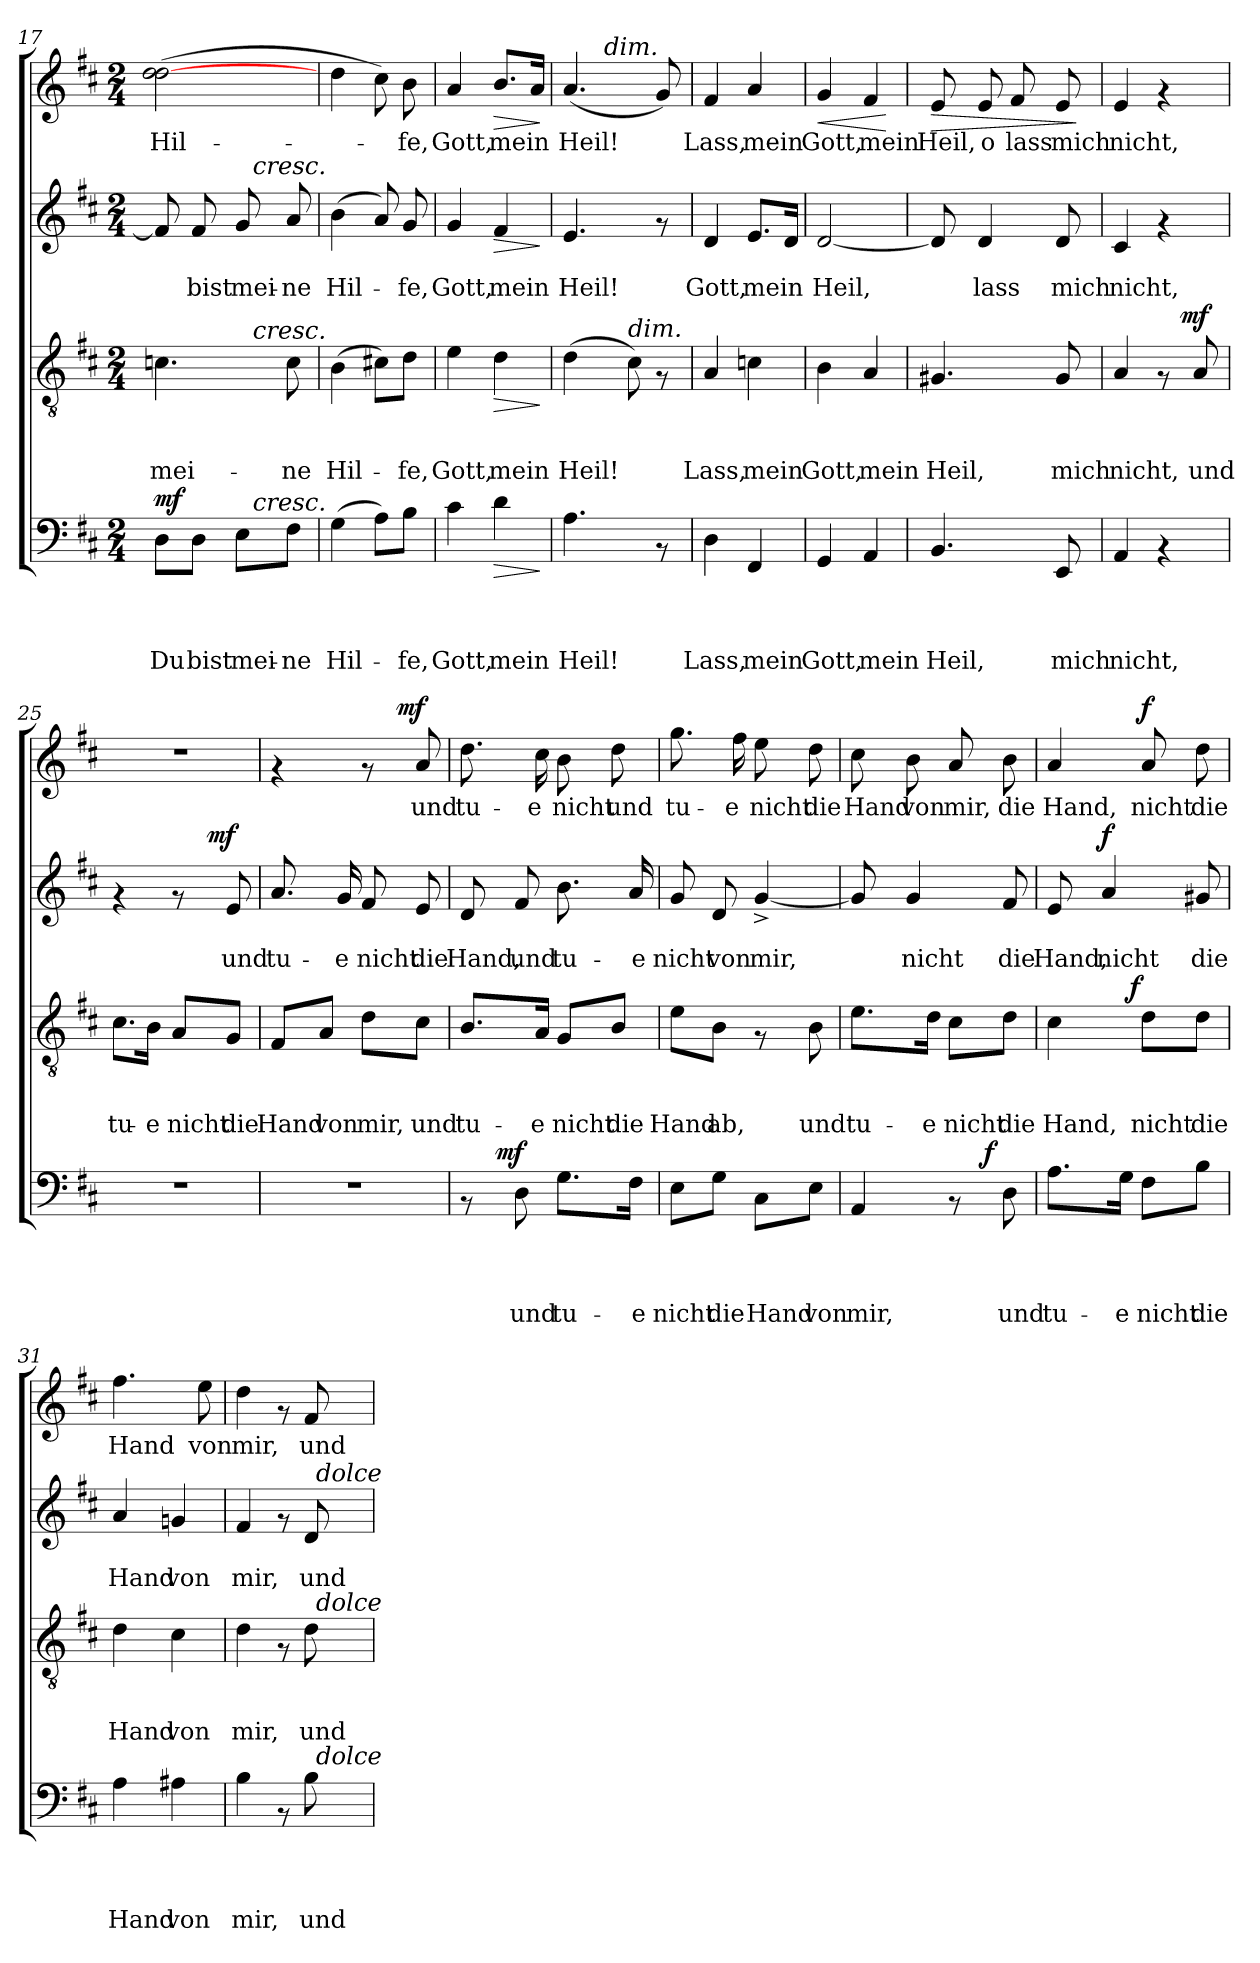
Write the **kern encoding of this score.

**kern	**text	**text	**text	**text	**dynam	**kern	**text	**text	**text	**dynam	**kern	**text	**text	**dynam	**kern	**text	**dynam
*part4	*part4	*part4	*part4	*part4	*part4	*part3	*part3	*part3	*part3	*part3	*part2	*part2	*part2	*part2	*part1	*part1	*part1
*staff4	*staff4	*staff4	*staff4	*staff4	*staff4	*staff3	*staff3	*staff3	*staff3	*staff3	*staff2	*staff2	*staff2	*staff2	*staff1	*staff1	*staff1
!!LO:PB:g=z
*clefF4	*	*	*	*	*	*clefGv2	*	*	*	*	*clefG2	*	*	*	*clefG2	*	*
*k[f#c#]	*	*	*	*	*	*k[f#c#]	*	*	*	*	*k[f#c#]	*	*	*	*k[f#c#]	*	*
*D:	*	*	*	*	*	*D:	*	*	*	*	*D:	*	*	*	*D:	*	*
*M2/4	*	*	*	*	*	*M2/4	*	*	*	*	*M2/4	*	*	*	*M2/4	*	*
=17	=17	=17	=17	=17	=17	=17	=17	=17	=17	=17	=17	=17	=17	=17	=17	=17	=17
!	!	!	!	!LO:LY:b	!LO:DY:a	!	!	!	!LO:LY:b	!	!	!	!	!	!	!LO:LY:b	!
*^	*	*	*	*	*	*^	*	*	*	*	*^	*	*	*	*	*	*
8D\L	4ryy	.	.	.	Du	mf	4.cn\	4ryy	.	.	mei-	.	8f#/]	4ryy	.	.	.	(>2dd\ [>2dd\	Hil-	.
!	!	!	!	!	!LO:LY:b	!	!	!	!	!	!	!	!	!	!	!LO:LY:b	!	!	!	!
8D\J	.	.	.	.	bist	.	.	.	.	.	.	.	8f#/	.	.	bist	.	.	.	.
!	!	!	!	!	!LO:LY:b	!	!	!	!	!	!	!	!	!	!	!LO:LY:b	!	!	!	!
8E\L	32ryy	.	.	.	mei-	.	.	32ryy	.	.	.	.	8g/	32ryy	.	mei-	.	.	.	.
!	!	!	!	!	!	!	!	!	!	!	!	!	!	!LO:TX:a:i:t=cresc.	!	!	!	!	!	!
!	!	!	!	!	!	!	!	!LO:TX:a:i:t=cresc.	!	!	!	!	!	!	!	!	!	!	!	!
!	!LO:TX:a:i:t=cresc.	!	!	!	!	!	!	!	!	!	!	!	!	!	!	!	!	!	!	!
.	8..ryy	.	.	.	.	.	.	8..ryy	.	.	.	.	.	8..ryy	.	.	.	.	.	.
!	!	!	!	!	!LO:LY:b	!	!	!	!	!	!LO:LY:b	!	!	!	!	!LO:LY:b	!	!	!	!
8F#\J	.	.	.	.	-ne	.	8c\	.	.	.	-ne	.	8a/	.	.	-ne	.	.	.	.
=18	=18	=18	=18	=18	=18	=18	=18	=18	=18	=18	=18	=18	=18	=18	=18	=18	=18	=18	=18	=18
!	!	!	!	!	!LO:LY:b	!	!	!	!	!	!LO:LY:b	!	!	!	!	!LO:LY:b	!	!	!	!
*v	*v	*	*	*	*	*	*	*	*	*	*	*	*v	*v	*	*	*	*	*	*
*	*	*	*	*	*	*v	*v	*	*	*	*	*	*	*	*	*	*	*
(>4G\	.	.	.	Hil-	.	(>4B\	.	.	Hil-	.	(>4b\	.	Hil-	.	4dd\	.	.
8A\L)	.	.	.	.	.	8c#X\L)	.	.	.	.	8a/)	.	.	.	8cc#\)	.	.
!	!	!	!	!LO:LY:b	!	!	!	!	!LO:LY:b	!	!	!	!LO:LY:b	!	!	!LO:LY:b	!
8B\J	.	.	.	-fe,	.	8d\J	.	.	-fe,	.	8g/	.	-fe,	.	8b\	-fe,	.
=19	=19	=19	=19	=19	=19	=19	=19	=19	=19	=19	=19	=19	=19	=19	=19	=19	=19
!	!	!	!	!LO:LY:b	!	!	!	!	!LO:LY:b	!	!	!	!LO:LY:b	!	!	!LO:LY:b	!
4c#\	.	.	.	Gott,	.	4e\	.	.	Gott,	.	4g/	.	Gott,	.	4a/	Gott,	.
!	!	!	!	!LO:LY:b	!LO:HP:b	!	!	!	!LO:LY:b	!LO:HP:b	!	!	!LO:LY:b	!LO:HP:b	!	!LO:LY:b	!LO:HP:b
4d\	.	.	.	mein	>	4d\	.	.	mein	>	4f#/	.	mein	>	8.b/L	mein	>
.	.	.	.	.	.	.	.	.	.	.	.	.	.	.	16a/Jk	.	.
.	.	.	.	.	]	.	.	.	.	]	.	.	.	]	.	.	]
=20	=20	=20	=20	=20	=20	=20	=20	=20	=20	=20	=20	=20	=20	=20	=20	=20	=20
!	!	!	!	!LO:LY:b	!	!	!	!	!LO:LY:b	!	!	!	!LO:LY:b	!	!	!LO:LY:b	!
*	*	*	*	*	*	*	*	*	*	*	*	*	*	*	*^	*	*
4.A\	.	.	.	Heil!	.	(>4d\	.	.	Heil!	.	4.e/	.	Heil!	.	(<4.a/	8ryy	Heil!	.
.	.	.	.	.	.	.	.	.	.	.	.	.	.	.	.	32ryy	.	.
!	!	!	!	!	!	!	!	!	!	!	!	!	!	!	!	!LO:TX:a:i:t=dim.	!	!
.	.	.	.	.	.	.	.	.	.	.	.	.	.	.	.	4ryy	.	.
!	!	!	!	!	!	!LO:TX:a:i:t=dim.	!	!	!	!	!	!	!	!	!	!	!	!
.	.	.	.	.	.	8c#\)	.	.	.	.	.	.	.	.	.	.	.	.
8rAA	.	.	.	.	.	8rF	.	.	.	.	8rf	.	.	.	8g/)	.	.	.
.	.	.	.	.	.	.	.	.	.	.	.	.	.	.	.	16.ryy	.	.
=21	=21	=21	=21	=21	=21	=21	=21	=21	=21	=21	=21	=21	=21	=21	=21	=21	=21	=21
!	!	!	!	!LO:LY:b	!	!	!	!	!LO:LY:b	!	!	!	!LO:LY:b	!	!	!	!LO:LY:b	!
*	*	*	*	*	*	*	*	*	*	*	*	*	*	*	*v	*v	*	*
4D\	.	.	.	Lass,	.	4A/	.	.	Lass,	.	4d/	.	Gott,	.	4f#/	Lass,	.
!	!	!	!	!LO:LY:b	!	!	!	!	!LO:LY:b	!	!	!	!LO:LY:b	!	!	!LO:LY:b	!
4FF#/	.	.	.	mein	.	4cn\	.	.	mein	.	8.e/L	.	mein	.	4a/	mein	.
.	.	.	.	.	.	.	.	.	.	.	16d/Jk	.	.	.	.	.	.
!!LO:LB:g=z
=22	=22	=22	=22	=22	=22	=22	=22	=22	=22	=22	=22	=22	=22	=22	=22	=22	=22
!	!	!	!	!LO:LY:b	!	!	!	!	!LO:LY:b	!	!	!	!LO:LY:b	!	!	!LO:LY:b	!LO:HP:b
4GG/	.	.	.	Gott,	.	4B\	.	.	Gott,	.	[<2d/	.	Heil,	.	4g/	Gott,	<
!	!	!	!	!LO:LY:b	!	!	!	!	!LO:LY:b	!	!	!	!	!	!	!LO:LY:b	!
4AA/	.	.	.	mein	.	4A/	.	.	mein	.	.	.	.	.	4f#/	mein	.
.	.	.	.	.	.	.	.	.	.	.	.	.	.	.	.	.	[
=23	=23	=23	=23	=23	=23	=23	=23	=23	=23	=23	=23	=23	=23	=23	=23	=23	=23
!	!	!	!	!LO:LY:b	!	!	!	!	!LO:LY:b	!	!	!	!	!	!	!LO:LY:b	!LO:HP:b
4.BB/	.	.	.	Heil,	.	4.G#X/	.	.	Heil,	.	8d/]	.	.	.	8e/	Heil,	>
!	!	!	!	!	!	!	!	!	!	!	!	!	!LO:LY:b	!	!	!LO:LY:b	!
.	.	.	.	.	.	.	.	.	.	.	4d/	.	lass	.	8e/	o	.
!	!	!	!	!	!	!	!	!	!	!	!	!	!	!	!	!LO:LY:b	!
.	.	.	.	.	.	.	.	.	.	.	.	.	.	.	8f#/	lass	.
!	!	!	!	!LO:LY:b	!	!	!	!	!LO:LY:b	!	!	!	!LO:LY:b	!	!	!LO:LY:b	!
8EE/	.	.	.	mich	.	8G#/	.	.	mich	.	8d/	.	mich	.	8e/	mich	.
.	.	.	.	.	.	.	.	.	.	.	.	.	.	.	.	.	]
=24	=24	=24	=24	=24	=24	=24	=24	=24	=24	=24	=24	=24	=24	=24	=24	=24	=24
!	!	!	!	!LO:LY:b	!	!	!	!	!LO:LY:b	!	!	!	!LO:LY:b	!	!	!LO:LY:b	!
*	*	*	*	*	*	*^	*	*	*	*	*	*	*	*	*	*	*
4AA/	.	.	.	nicht,	.	4A/	4ryy	.	.	nicht,	.	4c#/	.	nicht,	.	4e/	nicht,	.
4rAA	.	.	.	.	.	8rF	16.ryy	.	.	.	.	4rf	.	.	.	4rf	.	.
!	!	!	!	!	!	!	!	!	!	!	!LO:DY:a	!	!	!	!	!	!	!
.	.	.	.	.	.	.	8ryy	.	.	.	mf	.	.	.	.	.	.	.
!	!	!	!	!	!	!	!	!	!	!LO:LY:b	!	!	!	!	!	!	!	!
.	.	.	.	.	.	8A/	.	.	.	und	.	.	.	.	.	.	.	.
.	.	.	.	.	.	.	32ryy	.	.	.	.	.	.	.	.	.	.	.
=25	=25	=25	=25	=25	=25	=25	=25	=25	=25	=25	=25	=25	=25	=25	=25	=25	=25	=25
!	!	!	!	!	!	!	!	!	!	!LO:LY:b	!	!	!	!	!	!	!	!
*	*	*	*	*	*	*v	*v	*	*	*	*	*^	*	*	*	*	*	*
2r	.	.	.	.	.	8.c#\L	.	.	tu-	.	4rf	4ryy	.	.	.	2r	.	.
!	!	!	!	!	!	!	!	!	!LO:LY:b	!	!	!	!	!	!	!	!	!
.	.	.	.	.	.	16B\Jk	.	.	-e	.	.	.	.	.	.	.	.	.
!	!	!	!	!	!	!	!	!	!LO:LY:b	!	!	!	!	!	!	!	!	!
.	.	.	.	.	.	8A/L	.	.	nicht	.	8rf	16.ryy	.	.	.	.	.	.
!	!	!	!	!	!	!	!	!	!	!	!	!	!	!	!LO:DY:a	!	!	!
.	.	.	.	.	.	.	.	.	.	.	.	8ryy	.	.	mf	.	.	.
!	!	!	!	!	!	!	!	!	!LO:LY:b	!	!	!	!	!LO:LY:b	!	!	!	!
.	.	.	.	.	.	8G/J	.	.	die	.	8e/	.	.	und	.	.	.	.
.	.	.	.	.	.	.	.	.	.	.	.	32ryy	.	.	.	.	.	.
=26	=26	=26	=26	=26	=26	=26	=26	=26	=26	=26	=26	=26	=26	=26	=26	=26	=26	=26
!	!	!	!	!	!	!	!	!	!LO:LY:b	!	!	!	!	!LO:LY:b	!	!	!	!
*	*	*	*	*	*	*	*	*	*	*	*v	*v	*	*	*	*^	*	*
2r	.	.	.	.	.	8F#/L	.	.	Hand	.	8.a/	.	tu-	.	4rf	4ryy	.	.
!	!	!	!	!	!	!	!	!	!LO:LY:b	!	!	!	!	!	!	!	!	!
.	.	.	.	.	.	8A/J	.	.	von	.	.	.	.	.	.	.	.	.
!	!	!	!	!	!	!	!	!	!	!	!	!	!LO:LY:b	!	!	!	!	!
.	.	.	.	.	.	.	.	.	.	.	16g/	.	-e	.	.	.	.	.
!	!	!	!	!	!	!	!	!	!LO:LY:b	!	!	!	!LO:LY:b	!	!	!	!	!
.	.	.	.	.	.	8d\L	.	.	mir,	.	8f#/	.	nicht	.	8rf	16.ryy	.	.
!	!	!	!	!	!	!	!	!	!	!	!	!	!	!	!	!	!	!LO:DY:a
.	.	.	.	.	.	.	.	.	.	.	.	.	.	.	.	8ryy	.	mf
!	!	!	!	!	!	!	!	!	!LO:LY:b	!	!	!	!LO:LY:b	!	!	!	!LO:LY:b	!
.	.	.	.	.	.	8c#\J	.	.	und	.	8e/	.	die	.	8a/	.	und	.
.	.	.	.	.	.	.	.	.	.	.	.	.	.	.	.	32ryy	.	.
!!LO:PB:g=z
=27	=27	=27	=27	=27	=27	=27	=27	=27	=27	=27	=27	=27	=27	=27	=27	=27	=27	=27
!	!	!	!	!	!	!	!	!	!LO:LY:b	!	!	!	!LO:LY:b	!	!	!	!LO:LY:b	!
*^	*	*	*	*	*	*	*	*	*	*	*	*	*	*	*v	*v	*	*
8rAA	16.ryy	.	.	.	.	.	8.B/L	.	.	tu-	.	8d/	.	Hand,	.	8.dd\	tu-	.
!	!	!	!	!	!	!LO:DY:a	!	!	!	!	!	!	!	!	!	!	!	!
.	4ryy	.	.	.	.	mf	.	.	.	.	.	.	.	.	.	.	.	.
!	!	!	!	!	!LO:LY:b	!	!	!	!	!	!	!	!	!LO:LY:b	!	!	!	!
8D\	.	.	.	.	und	.	.	.	.	.	.	8f#/	.	und	.	.	.	.
!	!	!	!	!	!	!	!	!	!	!LO:LY:b	!	!	!	!	!	!	!LO:LY:b	!
.	.	.	.	.	.	.	16A/Jk	.	.	-e	.	.	.	.	.	16cc#\	-e	.
!	!	!	!	!	!LO:LY:b	!	!	!	!	!LO:LY:b	!	!	!	!LO:LY:b	!	!	!LO:LY:b	!
8.G\L	.	.	.	.	tu-	.	8G/L	.	.	nicht	.	8.b\	.	tu-	.	8b\	nicht	.
.	8ryy	.	.	.	.	.	.	.	.	.	.	.	.	.	.	.	.	.
!	!	!	!	!	!	!	!	!	!	!LO:LY:b	!	!	!	!	!	!	!LO:LY:b	!
.	.	.	.	.	.	.	8B/J	.	.	die	.	.	.	.	.	8dd\	und	.
!	!	!	!	!	!LO:LY:b	!	!	!	!	!	!	!	!	!LO:LY:b	!	!	!	!
16F#\Jk	.	.	.	.	-e	.	.	.	.	.	.	16a/	.	-e	.	.	.	.
.	32ryy	.	.	.	.	.	.	.	.	.	.	.	.	.	.	.	.	.
=28	=28	=28	=28	=28	=28	=28	=28	=28	=28	=28	=28	=28	=28	=28	=28	=28	=28	=28
!	!	!	!	!	!LO:LY:b	!	!	!	!	!LO:LY:b	!	!	!	!LO:LY:b	!	!	!LO:LY:b	!
*v	*v	*	*	*	*	*	*	*	*	*	*	*	*	*	*	*	*	*
8E\L	.	.	.	nicht	.	8e\L	.	.	Hand	.	8g/	.	nicht	.	8.gg\	tu-	.
!	!	!	!	!LO:LY:b	!	!	!	!	!LO:LY:b	!	!	!	!LO:LY:b	!	!	!	!
8G\J	.	.	.	die	.	8B\J	.	.	ab,	.	8d/	.	von	.	.	.	.
!	!	!	!	!	!	!	!	!	!	!	!	!	!	!	!	!LO:LY:b	!
.	.	.	.	.	.	.	.	.	.	.	.	.	.	.	16ff#\	-e	.
!	!	!	!	!LO:LY:b	!	!	!	!	!	!	!	!	!LO:LY:b	!	!	!LO:LY:b	!
8C#\L	.	.	.	Hand	.	8rF	.	.	.	.	[<4g^</	.	mir,	.	8ee\	nicht	.
!	!	!	!	!LO:LY:b	!	!	!	!	!LO:LY:b	!	!	!	!	!	!	!LO:LY:b	!
8E\J	.	.	.	von	.	8B\	.	.	und	.	.	.	.	.	8dd\	die	.
=29	=29	=29	=29	=29	=29	=29	=29	=29	=29	=29	=29	=29	=29	=29	=29	=29	=29
!	!	!	!	!LO:LY:b	!	!	!	!	!LO:LY:b	!	!	!	!	!	!	!LO:LY:b	!
*^	*	*	*	*	*	*	*	*	*	*	*	*	*	*	*	*	*
4AA/	4ryy	.	.	.	mir,	.	8.e\L	.	.	tu-	.	8g/]	.	.	.	8cc#\	Hand	.
!	!	!	!	!	!	!	!	!	!	!	!	!	!	!LO:LY:b	!	!	!LO:LY:b	!
.	.	.	.	.	.	.	.	.	.	.	.	4g/	.	nicht	.	8b\	von	.
!	!	!	!	!	!	!	!	!	!	!LO:LY:b	!	!	!	!	!	!	!	!
.	.	.	.	.	.	.	16d\Jk	.	.	-e	.	.	.	.	.	.	.	.
!	!	!	!	!	!	!	!	!	!	!LO:LY:b	!	!	!	!	!	!	!LO:LY:b	!
8rAA	16.ryy	.	.	.	.	.	8c#\L	.	.	nicht	.	.	.	.	.	8a/	mir,	.
!	!	!	!	!	!	!LO:DY:a	!	!	!	!	!	!	!	!	!	!	!	!
.	8ryy	.	.	.	.	f	.	.	.	.	.	.	.	.	.	.	.	.
!	!	!	!	!	!LO:LY:b	!	!	!	!	!LO:LY:b	!	!	!	!LO:LY:b	!	!	!LO:LY:b	!
8D\	.	.	.	.	und	.	8d\J	.	.	die	.	8f#/	.	die	.	8b\	die	.
.	32ryy	.	.	.	.	.	.	.	.	.	.	.	.	.	.	.	.	.
=30	=30	=30	=30	=30	=30	=30	=30	=30	=30	=30	=30	=30	=30	=30	=30	=30	=30	=30
!	!	!	!	!	!LO:LY:b	!	!	!	!	!LO:LY:b	!	!	!	!LO:LY:b	!	!	!LO:LY:b	!
*v	*v	*	*	*	*	*	*^	*	*	*	*	*	*	*	*	*	*	*
8.A\L	.	.	.	tu-	.	4c#\	8..ryy	.	.	Hand,	.	8e/	.	Hand,	.	4a/	Hand,	.
!	!	!	!	!	!	!	!	!	!	!	!	!	!	!LO:LY:b	!LO:DY:a	!	!	!
.	.	.	.	.	.	.	.	.	.	.	.	4a/	.	nicht	f	.	.	.
!	!	!	!	!LO:LY:b	!	!	!	!	!	!	!	!	!	!	!	!	!	!
16G\Jk	.	.	.	-e	.	.	.	.	.	.	.	.	.	.	.	.	.	.
!	!	!	!	!	!	!	!	!	!	!	!LO:DY:a	!	!	!	!	!	!	!
.	.	.	.	.	.	.	4ryy	.	.	.	f	.	.	.	.	.	.	.
!	!	!	!	!LO:LY:b	!	!	!	!	!	!LO:LY:b	!	!	!	!	!	!	!LO:LY:b	!LO:DY:a
8F#\L	.	.	.	nicht	.	8d\L	.	.	.	nicht	.	.	.	.	.	8a/	nicht	f
!	!	!	!	!LO:LY:b	!	!	!	!	!	!LO:LY:b	!	!	!	!LO:LY:b	!	!	!LO:LY:b	!
8B\J	.	.	.	die	.	8d\J	.	.	.	die	.	8g#X/	.	die	.	8dd\	die	.
.	.	.	.	.	.	.	32ryy	.	.	.	.	.	.	.	.	.	.	.
!!LO:PB:g=z
=31	=31	=31	=31	=31	=31	=31	=31	=31	=31	=31	=31	=31	=31	=31	=31	=31	=31	=31
!	!	!	!	!LO:LY:b	!	!	!	!	!	!LO:LY:b	!	!	!	!LO:LY:b	!	!	!LO:LY:b	!
*	*	*	*	*	*	*v	*v	*	*	*	*	*	*	*	*	*	*	*
4A\	.	.	.	Hand	.	4d\	.	.	Hand	.	4a/	.	Hand	.	4.ff#\	Hand	.
!	!	!	!	!LO:LY:b	!	!	!	!	!LO:LY:b	!	!	!	!LO:LY:b	!	!	!	!
4A#X\	.	.	.	von	.	4c#\	.	.	von	.	4gn/	.	von	.	.	.	.
!	!	!	!	!	!	!	!	!	!	!	!	!	!	!	!	!LO:LY:b	!
.	.	.	.	.	.	.	.	.	.	.	.	.	.	.	8ee\	von	.
=32	=32	=32	=32	=32	=32	=32	=32	=32	=32	=32	=32	=32	=32	=32	=32	=32	=32
!	!	!	!	!LO:LY:b	!	!	!	!	!LO:LY:b	!	!	!	!LO:LY:b	!	!	!LO:LY:b	!
*^	*	*	*	*	*	*^	*	*	*	*	*^	*	*	*	*	*	*
4B\	4ryy	.	.	.	mir,	.	4d\	4ryy	.	.	mir,	.	4f#/	4ryy	.	mir,	.	4dd\	mir,	.
8rAA	8ryy	.	.	.	.	.	8rF	8ryy	.	.	.	.	8rf	8ryy	.	.	.	8rf	.	.
!	!	!	!	!	!LO:LY:b	!	!	!	!	!	!LO:LY:b	!	!	!	!	!LO:LY:b	!	!	!LO:LY:b	!
8B\	32ryy	.	.	.	und	.	8d\	32ryy	.	.	und	.	8d/	32ryy	.	und	.	8f#/	und	.
!	!	!	!	!	!	!	!	!	!	!	!	!	!	!LO:TX:a:i:t=dolce	!	!	!	!	!	!
!	!	!	!	!	!	!	!	!LO:TX:a:i:t=dolce	!	!	!	!	!	!	!	!	!	!	!	!
!	!LO:TX:a:i:t=dolce	!	!	!	!	!	!	!	!	!	!	!	!	!	!	!	!	!	!	!
.	16.ryy	.	.	.	.	.	.	16.ryy	.	.	.	.	.	16.ryy	.	.	.	.	.	.
*v	*v	*	*	*	*	*	*	*	*	*	*	*	*v	*v	*	*	*	*	*	*
*	*	*	*	*	*	*v	*v	*	*	*	*	*	*	*	*	*	*	*
=	=	=	=	=	=	=	=	=	=	=	=	=	=	=	=	=	=
*-	*-	*-	*-	*-	*-	*-	*-	*-	*-	*-	*-	*-	*-	*-	*-	*-	*-
